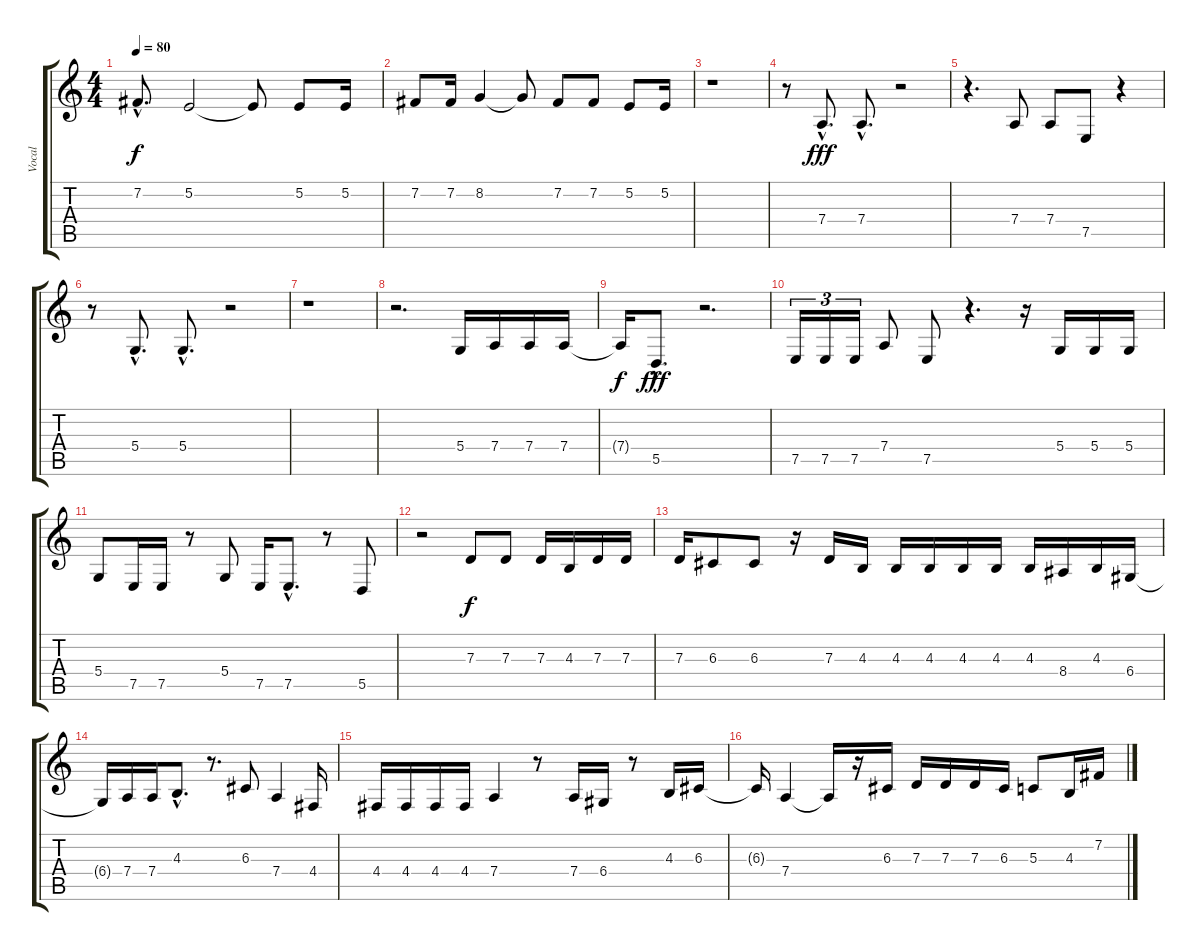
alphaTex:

\track ("Vocal" "Vocal") {instrument oboe}
\staff {score tabs}
\tuning (E4 B3 G3 D3 A2 E2) {hide}
\ts (4 4)
\tempo 80
\clef g2
\ks c
7.2{hac}.8{d dy f} 5.2.2 5.2{t}.8 5.2.8 5.2.16 |
7.2.8 7.2.16 8.2.4 8.2{t}.8 7.2.8 7.2.8 5.2.8 5.2.16 |
r.1 |
r.8 7.4{hac}.8{d dy fff} 7.4{hac}.8{d} r.2 |
r.4{d} 7.4.8 7.4.8 7.5.8 r.4 |
r.8 5.4{hac}.8{d} 5.4{hac}.8{d} r.2 |
r.1 |
r.2{d} 5.4.16 7.4.16 7.4.16 7.4.16 |
7.4{t}.16{dy f} 5.5{hac}.8{d dy fff} r.2{d} |
7.5.16{tu (3 2)} 7.5.16{tu (3 2)} 7.5.16{tu (3 2)} 7.4.8 7.5.8 r.4{d} r.16 5.4.16 5.4.16 5.4.16 |
5.4.8 7.5.16 7.5.16 r.8 5.4.8 7.5.16 7.5{hac}.8{d} r.8 5.5.8 |
r.2 7.3.8{dy f} 7.3.8 7.3.16 4.3.16 7.3.16 7.3.16 |
7.3.16 6.3.8 6.3.8 r.16 7.3.16 4.3.16 4.3.16 4.3.16 4.3.16 4.3.16 4.3.16 8.4.16 4.3.16 6.4.16 |
6.4{t}.16 7.4.16 7.4.16 4.3{hac}.8{d} r.8{d} 6.3.8 7.4.4 4.4.16 |
4.4.16 4.4.16 4.4.16 4.4.16 7.4.4 r.8 7.4.16 6.4.16 r.8 4.3.16 6.3.16 |
6.3{t}.16 7.4.4 7.4{t}.16 r.16 6.3.16 7.3.16 7.3.16 7.3.16 6.3.16 5.3.8 4.3.16 7.2.16
